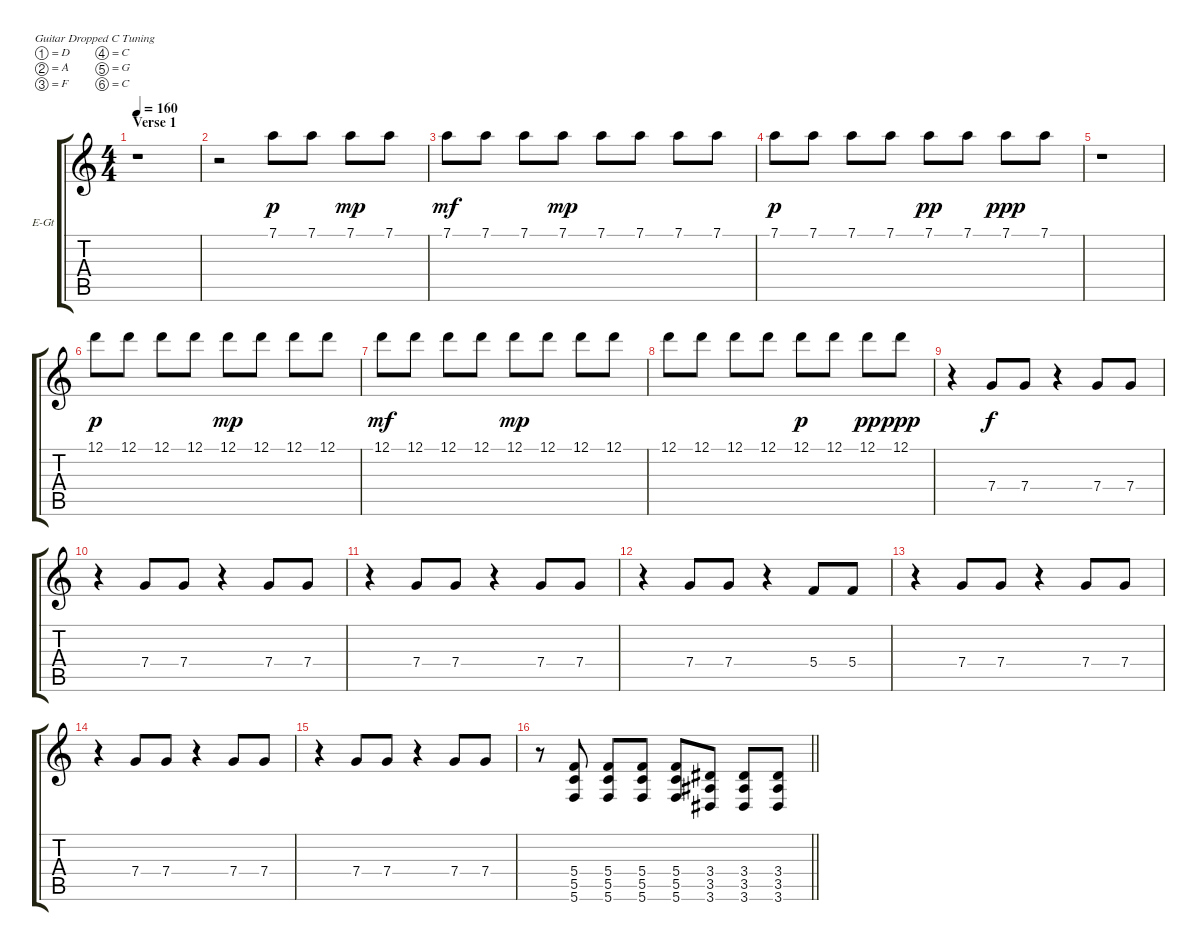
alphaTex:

\bracketExtendMode groupsimilarinstruments
\firstSystemTrackNameOrientation horizontal
\otherSystemsTrackNameOrientation horizontal
\track ("Guitar Ãàðèê" "E-Gt") {instrument distortionguitar}
\staff {score tabs}
\tuning (D4 A3 F3 C3 G2 C2)
\ts (4 4)
\section ("" "Verse 1")
\tempo 160
\clef g2
\ks c
r.1{dy f} |
r.2 7.1.8{dy p} 7.1.8 7.1.8{dy mp} 7.1.8 |
7.1.8{dy mf} 7.1.8 7.1.8 7.1.8{dy mp} 7.1.8 7.1.8 7.1.8 7.1.8 |
7.1.8{dy p} 7.1.8 7.1.8 7.1.8 7.1.8{dy pp} 7.1.8 7.1.8{dy ppp} 7.1.8 |
r.1 |
12.1.8{dy p} 12.1.8 12.1.8 12.1.8 12.1.8{dy mp} 12.1.8 12.1.8 12.1.8 |
12.1.8{dy mf} 12.1.8 12.1.8 12.1.8 12.1.8{dy mp} 12.1.8 12.1.8 12.1.8 |
12.1.8 12.1.8 12.1.8 12.1.8 12.1.8{dy p} 12.1.8 12.1.8{dy pp} 12.1.8{dy ppp} |
r.4 7.4.8{dy f} 7.4.8 r.4 7.4.8 7.4.8 |
r.4 7.4.8 7.4.8 r.4 7.4.8 7.4.8 |
r.4 7.4.8 7.4.8 r.4 7.4.8 7.4.8 |
r.4 7.4.8 7.4.8 r.4 5.4.8 5.4.8 |
r.4 7.4.8 7.4.8 r.4 7.4.8 7.4.8 |
r.4 7.4.8 7.4.8 r.4 7.4.8 7.4.8 |
r.4 7.4.8 7.4.8 r.4 7.4.8 7.4.8 |
\barLineRight lightlight
r.8 (5.4 5.5 5.6).8 (5.4 5.5 5.6).8 (5.4 5.5 5.6).8 (5.4 5.5 5.6).8 (3.4 3.5 3.6).8 (3.4 3.5 3.6).8 (3.4 3.5 3.6).8
